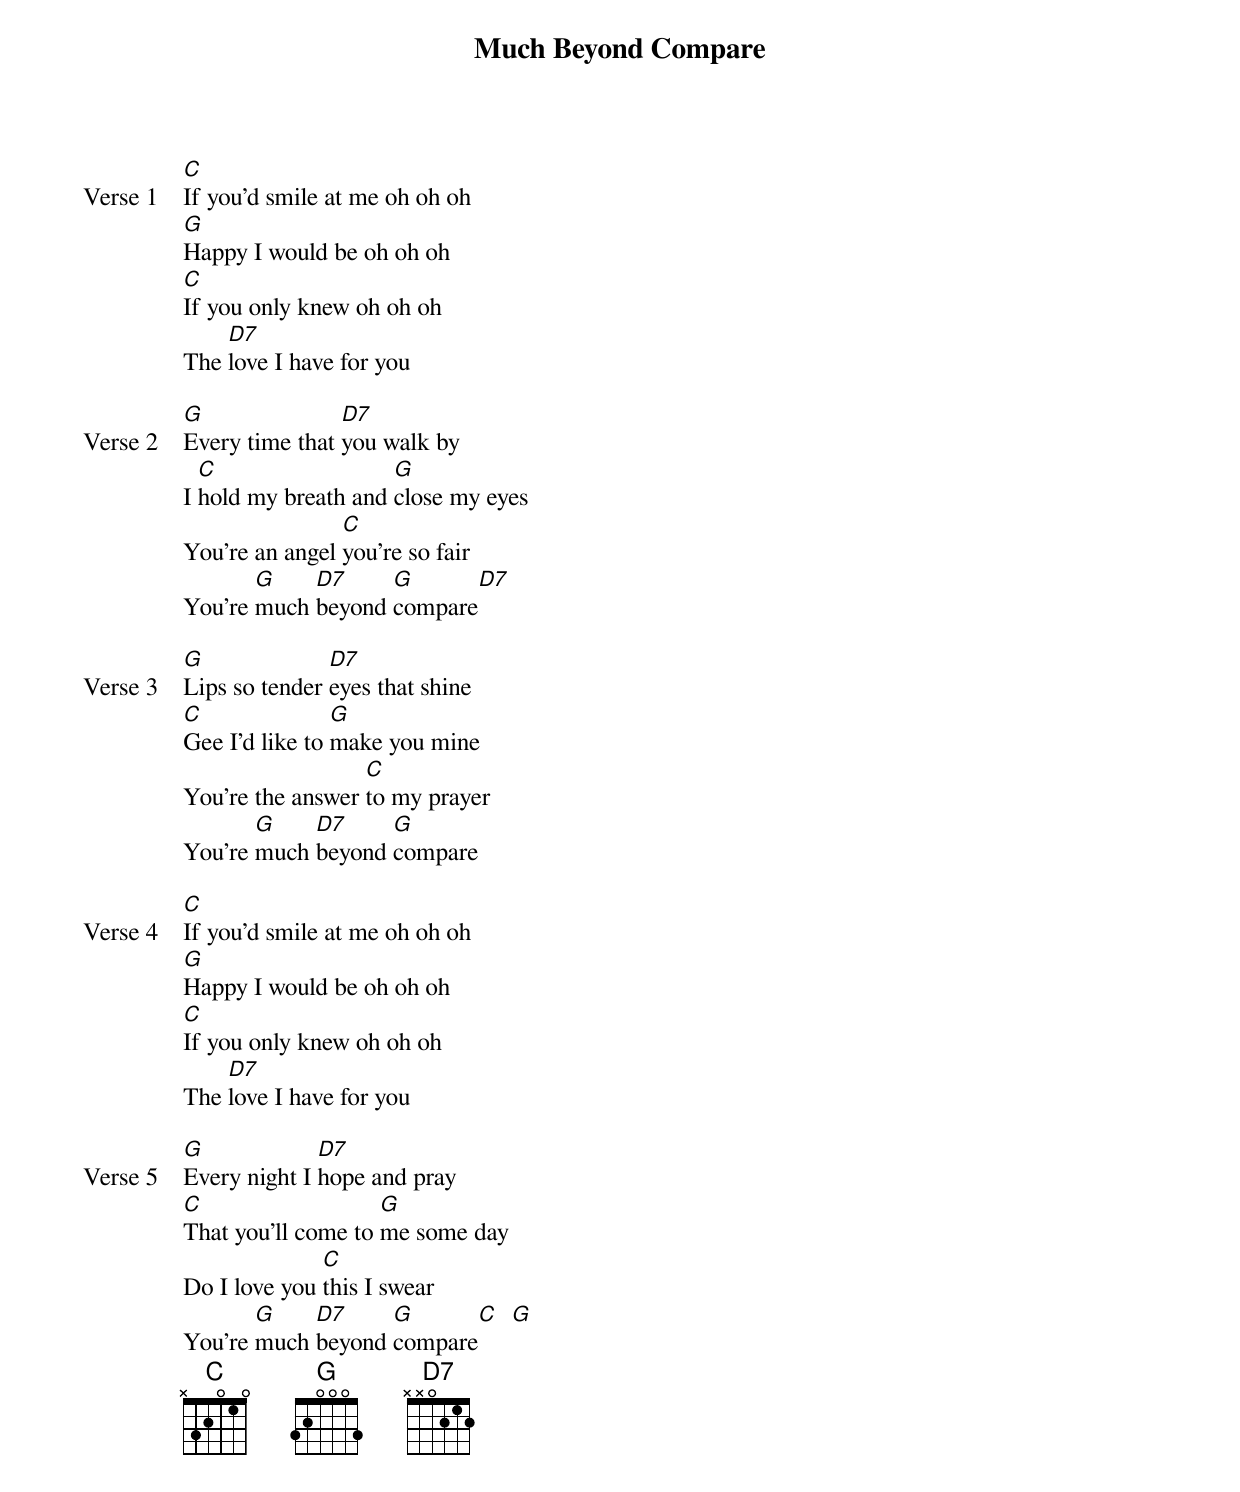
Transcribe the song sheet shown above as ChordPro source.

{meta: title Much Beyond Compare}
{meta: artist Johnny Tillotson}
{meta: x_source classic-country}
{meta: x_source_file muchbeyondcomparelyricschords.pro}
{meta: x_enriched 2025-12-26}

{start_of_verse: Verse 1}
[C]If you'd smile at me oh oh oh
[G]Happy I would be oh oh oh
[C]If you only knew oh oh oh
The [D7]love I have for you
{end_of_verse}

{start_of_verse: Verse 2}
[G]Every time that [D7]you walk by
I [C]hold my breath and [G]close my eyes
You're an angel [C]you're so fair
You're [G]much [D7]beyond [G]compare[D7]
{end_of_verse}

{start_of_verse: Verse 3}
[G]Lips so tender [D7]eyes that shine
[C]Gee I'd like to [G]make you mine
You're the answer [C]to my prayer
You're [G]much [D7]beyond [G]compare
{end_of_verse}

{start_of_verse: Verse 4}
[C]If you'd smile at me oh oh oh
[G]Happy I would be oh oh oh
[C]If you only knew oh oh oh
The [D7]love I have for you
{end_of_verse}

{start_of_verse: Verse 5}
[G]Every night I [D7]hope and pray
[C]That you'll come to [G]me some day
Do I love you [C]this I swear
You're [G]much [D7]beyond [G]compare[C]  [G]
{end_of_verse}
